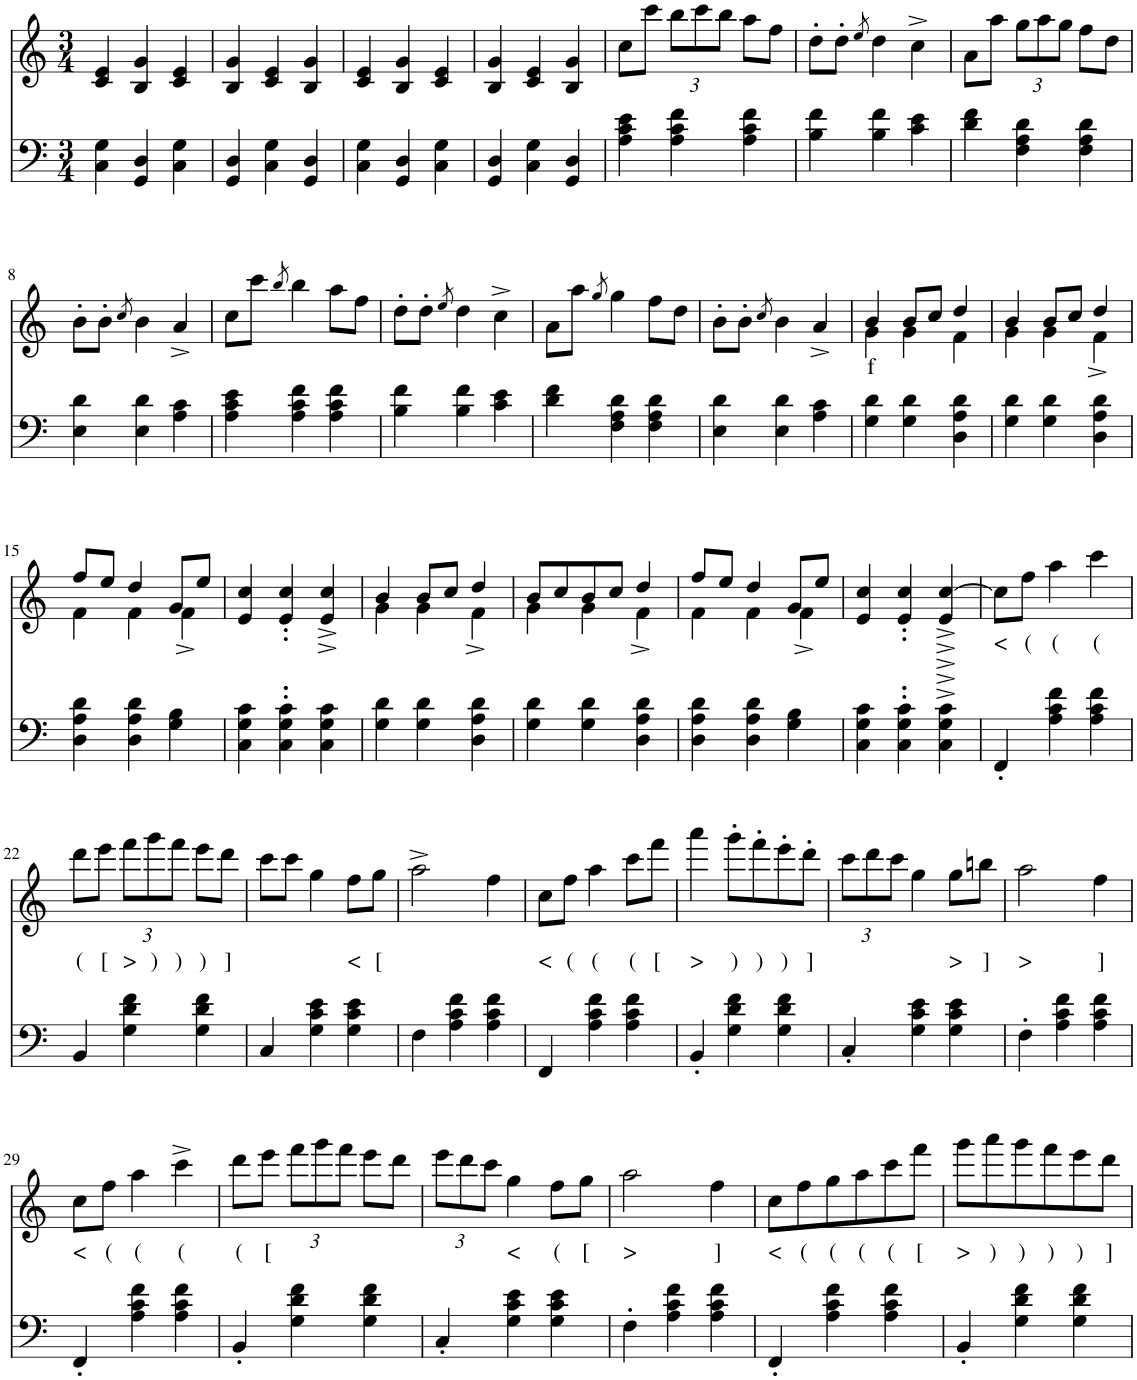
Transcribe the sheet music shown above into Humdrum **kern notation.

**kern	**kern	**text
*part2	*part1	*part1
*staff2	*staff1	*staff1
*I"Piano	*I"Piano	*
*I'Pno	*I'Pno	*
*clefF4	*clefG2	*
*k[]	*k[]	*
*M3/4	*M3/4	*
=1	=1	=1
4C\ 4G\	4c/ 4e/	.
4GG/ 4D/	4B/ 4g/	.
4C\ 4G\	4c/ 4e/	.
=2	=2	=2
4GG/ 4D/	4B/ 4g/	.
4C\ 4G\	4c/ 4e/	.
4GG/ 4D/	4B/ 4g/	.
=3	=3	=3
4C\ 4G\	4c/ 4e/	.
4GG/ 4D/	4B/ 4g/	.
4C\ 4G\	4c/ 4e/	.
=4	=4	=4
4GG/ 4D/	4B/ 4g/	.
4C\ 4G\	4c/ 4e/	.
4GG/ 4D/	4B/ 4g/	.
=5	=5	=5
4A\ 4c\ 4e\	8cc\L	.
.	8ccc\J	.
*	*Xbrackettup	*
4A\ 4c\ 4f\	12bb\L	.
.	12ccc\	.
.	12bb\J	.
4A\ 4c\ 4f\	8aa\L	.
.	8ff\J	.
=6	=6	=6
4B\ 4f\	8dd'\L	.
.	8dd'\J	.
.	8qee/	.
4B\ 4f\	4dd\	.
4c\ 4e\	4cc^\	.
=7	=7	=7
4d\ 4f\	8a\L	.
.	8aa\J	.
4F\ 4A\ 4d\	12gg\L	.
.	12aa\	.
.	12gg\J	.
4F\ 4A\ 4d\	8ff\L	.
.	8dd\J	.
!!LO:LB:g=z
=8	=8	=8
4E\ 4d\	8b'\L	.
.	8b'\J	.
.	8qcc/	.
4E\ 4d\	4b\	.
4A\ 4c\	4a^/	.
=9	=9	=9
4A\ 4c\ 4e\	8cc\L	.
.	8ccc\J	.
.	8qbb/	.
4A\ 4c\ 4f\	4bb\	.
4A\ 4c\ 4f\	8aa\L	.
.	8ff\J	.
=10	=10	=10
4B\ 4f\	8dd'\L	.
.	8dd'\J	.
.	8qee/	.
4B\ 4f\	4dd\	.
4c\ 4e\	4cc^\	.
=11	=11	=11
4d\ 4f\	8a\L	.
.	8aa\J	.
.	8qgg/	.
4F\ 4A\ 4d\	4gg\	.
4F\ 4A\ 4d\	8ff\L	.
.	8dd\J	.
=12	=12	=12
4E\ 4d\	8b'\L	.
.	8b'\J	.
.	8qcc/	.
4E\ 4d\	4b\	.
4A\ 4c\	4a^/	.
=13	=13	=13
*	*^	*
!	!	!	!LO:LY:b
4G\ 4d\	4b/	4g\	f
4G\ 4d\	8b/L	4g\	.
.	8cc/J	.	.
4D\ 4A\ 4d\	4dd/	4f\	.
=14	=14	=14	=14
4G\ 4d\	4b/	4g\	.
4G\ 4d\	8b/L	4g\	.
.	8cc/J	.	.
4D\ 4A\ 4d\	4dd/	4f^\	.
!!LO:LB:g=z	!!
=15	=15	=15	=15
4D\ 4A\ 4d\	8ff/L	4f\	.
.	8ee/J	.	.
4D\ 4A\ 4d\	4dd/	4f\	.
4G\ 4B\	8g/L	4f^\	.
.	8ee/J	.	.
*	*v	*v	*
=16	=16	=16
4C\ 4G\ 4c\	4e/ 4cc/	.
4C\' 4G\' 4c\'	4e/' 4cc/'	.
4C\ 4G\ 4c\	4e/^ 4cc/^	.
=17	=17	=17
*	*^	*
4G\ 4d\	4b/	4g\	.
4G\ 4d\	8b/L	4g\	.
.	8cc/J	.	.
4D\ 4A\ 4d\	4dd/	4f^\	.
=18	=18	=18	=18
4G\ 4d\	8b/L	4g\	.
.	8cc/	.	.
4G\ 4d\	8b/	4g\	.
.	8cc/J	.	.
4D\ 4A\ 4d\	4dd/	4f^\	.
=19	=19	=19	=19
4D\ 4A\ 4d\	8ff/L	4f\	.
.	8ee/J	.	.
4D\ 4A\ 4d\	4dd/	4f\	.
4G\ 4B\	8g/L	4f^\	.
.	8ee/J	.	.
*	*v	*v	*
=20	=20	=20
4C\ 4G\ 4c\	4e/ 4cc/	.
4C\' 4G\' 4c\'	4e/' 4cc/'	.
4C\^ 4G\^ 4c\^	4e/^ [4cc/^	.
=21	=21	=21
!	!	!LO:LY:b
4FF'/	8cc\L]	<
!	!	!LO:LY:b
.	8ff\J	(
!	!	!LO:LY:b
4A\ 4c\ 4f\	4aa\	(
!	!	!LO:LY:b
4A\ 4c\ 4f\	4ccc\	(
!!LO:LB:g=z
=22	=22	=22
!	!	!LO:LY:b
4BB/	8ddd\L	(
!	!	!LO:LY:b
.	8eee\J	[
!	!	!LO:LY:b
4G\ 4d\ 4f\	12fff\L	>
!	!	!LO:LY:b
.	12ggg\	)
!	!	!LO:LY:b
.	12fff\J	)
!	!	!LO:LY:b
4G\ 4d\ 4f\	8eee\L	)
!	!	!LO:LY:b
.	8ddd\J	]
=23	=23	=23
4C/	8ccc\L	.
.	8ccc\J	.
4G\ 4c\ 4e\	4gg\	.
!	!	!LO:LY:b
4G\ 4c\ 4e\	8ff\L	<
!	!	!LO:LY:b
.	8gg\J	[
=24	=24	=24
4F\	2aa^\	.
4A\ 4c\ 4f\	.	.
4A\ 4c\ 4f\	4ff\	.
=25	=25	=25
!	!	!LO:LY:b
4FF/	8cc\L	<
!	!	!LO:LY:b
.	8ff\J	(
!	!	!LO:LY:b
4A\ 4c\ 4f\	4aa\	(
!	!	!LO:LY:b
4A\ 4c\ 4f\	8ccc\L	(
!	!	!LO:LY:b
.	8fff\J	[
=26	=26	=26
!	!	!LO:LY:b
4BB'/	4aaa\	>
!	!	!LO:LY:b
4G\ 4d\ 4f\	8ggg'\L	)
!	!	!LO:LY:b
.	8fff'\	)
!	!	!LO:LY:b
4G\ 4d\ 4f\	8eee'\	)
!	!	!LO:LY:b
.	8ddd'\J	]
=27	=27	=27
4C'/	12ccc\L	.
.	12ddd\	.
.	12ccc\J	.
4G\ 4c\ 4e\	4gg\	.
!	!	!LO:LY:b
4G\ 4c\ 4e\	8gg\L	>
!	!	!LO:LY:b
.	8bbn\J	]
=28	=28	=28
!	!	!LO:LY:b
4F'\	2aa\	>
4A\ 4c\ 4f\	.	.
!	!	!LO:LY:b
4A\ 4c\ 4f\	4ff\	]
!!LO:LB:g=z
=29	=29	=29
!	!	!LO:LY:b
4FF'/	8cc\L	<
!	!	!LO:LY:b
.	8ff\J	(
!	!	!LO:LY:b
4A\ 4c\ 4f\	4aa\	(
!	!	!LO:LY:b
4A\ 4c\ 4f\	4ccc^\	(
=30	=30	=30
!	!	!LO:LY:b
4BB'/	8ddd\L	(
!	!	!LO:LY:b
.	8eee\J	[
4G\ 4d\ 4f\	12fff\L	.
.	12ggg\	.
.	12fff\J	.
4G\ 4d\ 4f\	8eee\L	.
.	8ddd\J	.
=31	=31	=31
4C'/	12eee\L	.
.	12ddd\	.
.	12ccc\J	.
!	!	!LO:LY:b
4G\ 4c\ 4e\	4gg\	<
!	!	!LO:LY:b
4G\ 4c\ 4e\	8ff\L	(
!	!	!LO:LY:b
.	8gg\J	[
=32	=32	=32
!	!	!LO:LY:b
4F'\	2aa\	>
4A\ 4c\ 4f\	.	.
!	!	!LO:LY:b
4A\ 4c\ 4f\	4ff\	]
=33	=33	=33
!	!	!LO:LY:b
4FF'/	8cc\L	<
!	!	!LO:LY:b
.	8ff\	(
!	!	!LO:LY:b
4A\ 4c\ 4f\	8gg\	(
!	!	!LO:LY:b
.	8aa\	(
!	!	!LO:LY:b
4A\ 4c\ 4f\	8ccc\	(
!	!	!LO:LY:b
.	8fff\J	[
=34	=34	=34
!	!	!LO:LY:b
4BB'/	8ggg\L	>
!	!	!LO:LY:b
.	8aaa\	)
!	!	!LO:LY:b
4G\ 4d\ 4f\	8ggg\	)
!	!	!LO:LY:b
.	8fff\	)
!	!	!LO:LY:b
4G\ 4d\ 4f\	8eee\	)
!	!	!LO:LY:b
.	8ddd\J	]
=	=	=
*-	*-	*-
